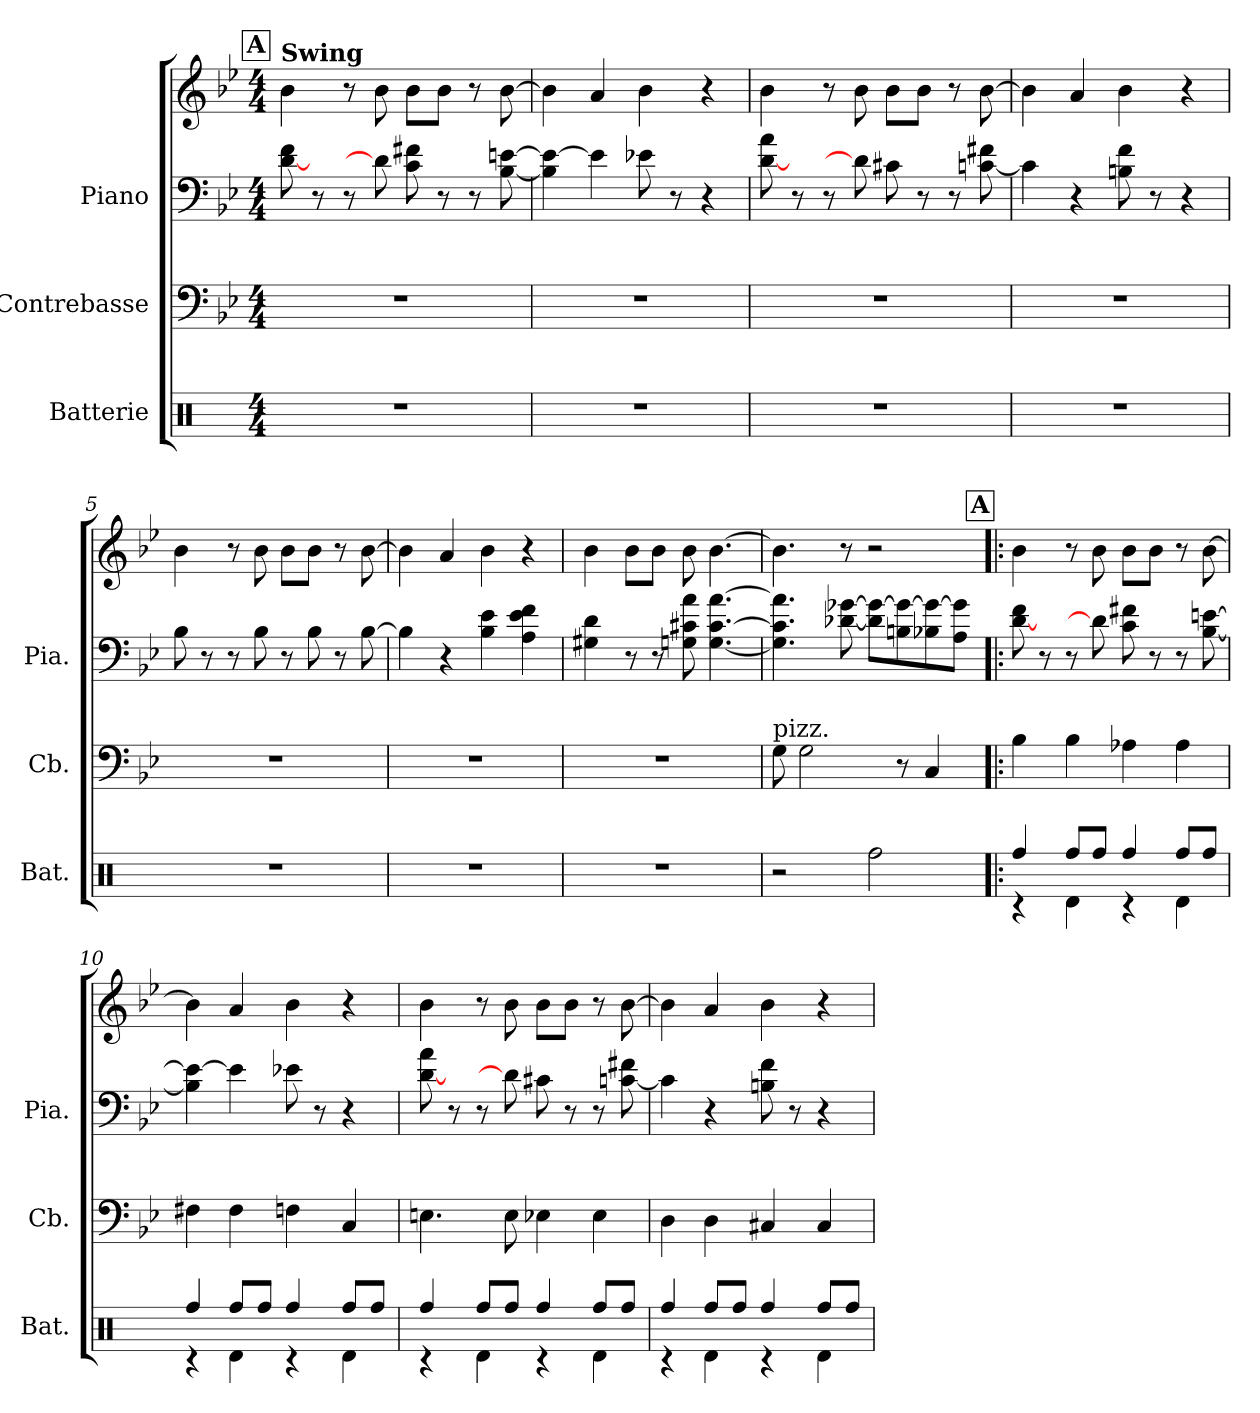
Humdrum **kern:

**kern	**kern	**kern	**kern
*part3	*part2	*part1	*part1
*staff4	*staff3	*staff2	*staff1
*I"Batterie	*I"Contrebasse	*I"Piano	*
*I'Bat.	*I'Cb.	*I'Pia.	*
*clefX	*clefF4	*clefF4	*clefG2
*	*ITrd7c12	*	*
*k[]	*k[b-e-]	*k[b-e-]	*k[b-e-]
*M4/4	*M4/4	*M4/4	*M4/4
*MM180	*MM180	*MM180	*MM180
!!LO:REH:place=s1:a:B:fs=14:t=A
=1	=1	=1	=1
!	!	!	!LO:TX:B:t=Swing
1r	1r	[8d\ 8f\	4b-\
.	.	8r	.
.	.	8r	8r
.	.	8d\]	8b-\
.	.	8c\ 8f#X\	8b-\L
.	.	8r	8b-\J
.	.	8r	8r
.	.	[8B-\ [8en\	[8b-\
=2	=2	=2	=2
1r	1r	4B-\] 4e\_	4b-\]
.	.	4e\]	4a/
.	.	8e-X\	4b-\
.	.	8r	.
.	.	4r	4r
=3	=3	=3	=3
1r	1r	[8d\ 8a\	4b-\
.	.	8r	.
.	.	8r	8r
.	.	8d\]	8b-\
.	.	8c#X\	8b-\L
.	.	8r	8b-\J
.	.	8r	8r
.	.	[8cn\ 8f#X\	[8b-\
=4	=4	=4	=4
1r	1r	4c\]	4b-\]
.	.	4r	4a/
.	.	8Bn\ 8f\	4b-\
.	.	8r	.
.	.	4r	4r
!!LO:LB:g=z
=5	=5	=5	=5
1r	1r	8B-\	4b-\
.	.	8r	.
.	.	8r	8r
.	.	8B-\	8b-\
.	.	8r	8b-\L
.	.	8B-\	8b-\J
.	.	8r	8r
.	.	[8B-\	[8b-\
=6	=6	=6	=6
1r	1r	4B-\]	4b-\]
.	.	4r	4a/
.	.	4B-\ 4e-\	4b-\
.	.	4A\ 4e-\ 4f\	4r
=7	=7	=7	=7
1r	1r	4G#X\ 4d\	4b-\
.	.	8r	8b-\L
.	.	8r	8b-\J
.	.	8Gn\ 8c#X\ 8a\	8b-\
.	.	[4.G\ [4.c#\ [4.a\	[4.b-\
=8	=8	=8	=8
!	!LO:TX:a:t=pizz.	!	!
2r	8GG\	4.G\] 4.c#\] 4.a\]	4.b-\]
.	2GG\	.	.
.	.	[8d-X\ [8g-X\	8r
2Rff\	.	8d-\] 8g-\_L	2r
.	8r	8Bn\ 8g-\_	.
.	4CC/	8B-X\ 8g-\_	.
.	.	8A\ 8g-\]J	.
!!LO:REH:place=s1:a:B:fs=14:t=A
=9!|:	=9!|:	=9!|:	=9!|:
*^	*	*	*
4Rff/	4r	4BB-\	[8d\ 8f\	4b-\
.	.	.	8r	.
8Rff/L	4Rd\	4BB-\	8r	8r
8Rff/J	.	.	8d\]	8b-\
4Rff/	4r	4AA-X\	8c\ 8f#X\	8b-\L
.	.	.	8r	8b-\J
8Rff/L	4Rd\	4AA-\	8r	8r
8Rff/J	.	.	[8B-\ [8en\	[8b-\
!!LO:LB:g=z
=10	=10	=10	=10	=10
4Rff/	4r	4FF#X\	4B-\] 4e\_	4b-\]
8Rff/L	4Rd\	4FF#\	4e\]	4a/
8Rff/J	.	.	.	.
4Rff/	4r	4FFn\	8e-X\	4b-\
.	.	.	8r	.
8Rff/L	4Rd\	4CC/	4r	4r
8Rff/J	.	.	.	.
=11	=11	=11	=11	=11
4Rff/	4r	4.EEn\	[8d\ 8a\	4b-\
.	.	.	8r	.
8Rff/L	4Rd\	.	8r	8r
8Rff/J	.	8EE\	8d\]	8b-\
4Rff/	4r	4EE-X\	8c#X\	8b-\L
.	.	.	8r	8b-\J
8Rff/L	4Rd\	4EE-\	8r	8r
8Rff/J	.	.	[8cn\ 8f#X\	[8b-\
=12	=12	=12	=12	=12
4Rff/	4r	4DD\	4c\]	4b-\]
8Rff/L	4Rd\	4DD\	4r	4a/
8Rff/J	.	.	.	.
4Rff/	4r	4CC#X/	8Bn\ 8f\	4b-\
.	.	.	8r	.
8Rff/L	4Rd\	4CC#/	4r	4r
8Rff/J	.	.	.	.
*v	*v	*	*	*
=	=	=	=
*-	*-	*-	*-
